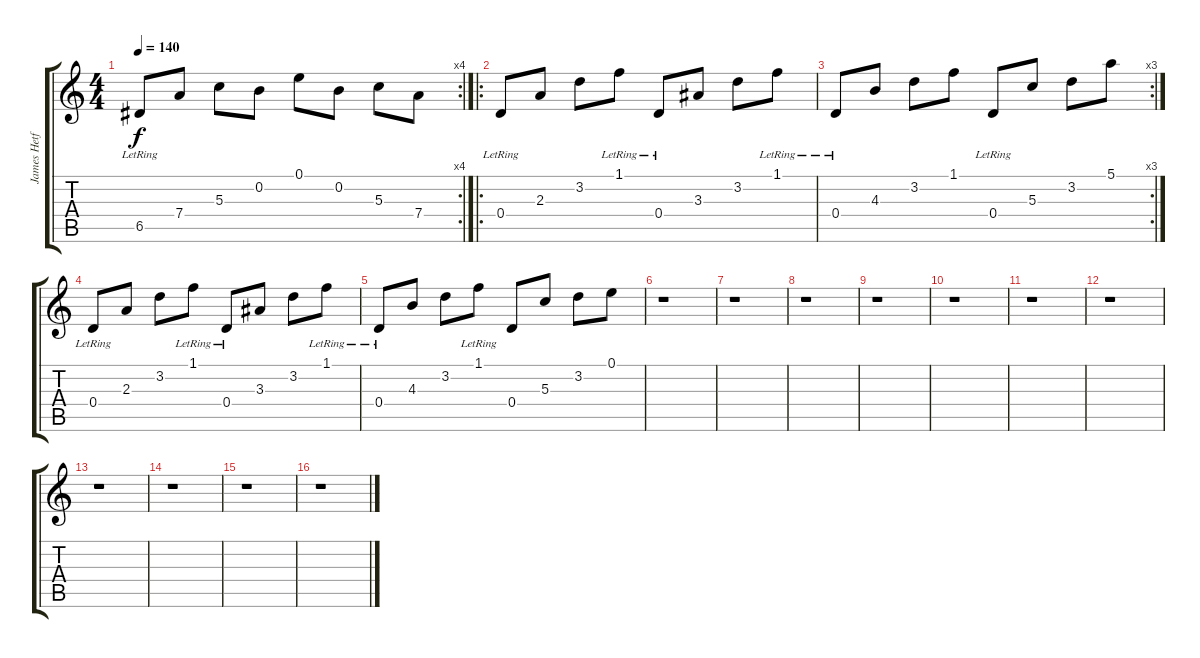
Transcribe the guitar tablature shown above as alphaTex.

\track ("James Hetfield clean " "James Hetf") {instrument electricguitarclean}
\staff {score tabs}
\tuning (E4 B3 G3 D3 A2 E2) {hide}
\rc 4
\ts (4 4)
\tempo 140
\clef g2
\ks c
6.5{lr}.8{dy f} 7.4.8 5.3.8 0.2.8 0.1.8 0.2.8 5.3.8 7.4.8 |
\ro
0.4{lr}.8 2.3.8 3.2.8 1.1{lr}.8 0.4{lr}.8 3.3.8 3.2.8 1.1{lr}.8 |
\rc 3
0.4{lr}.8 4.3.8 3.2.8 1.1.8 0.4{lr}.8 5.3.8 3.2.8 5.1.8 |
0.4{lr}.8 2.3.8 3.2.8 1.1{lr}.8 0.4{lr}.8 3.3.8 3.2.8 1.1{lr}.8 |
0.4{lr}.8 4.3.8 3.2.8 1.1{lr}.8 0.4.8 5.3.8 3.2.8 0.1.8 |
r.1 |
r.1 |
r.1 |
r.1 |
r.1 |
r.1 |
r.1 |
r.1 |
r.1 |
r.1 |
r.1
